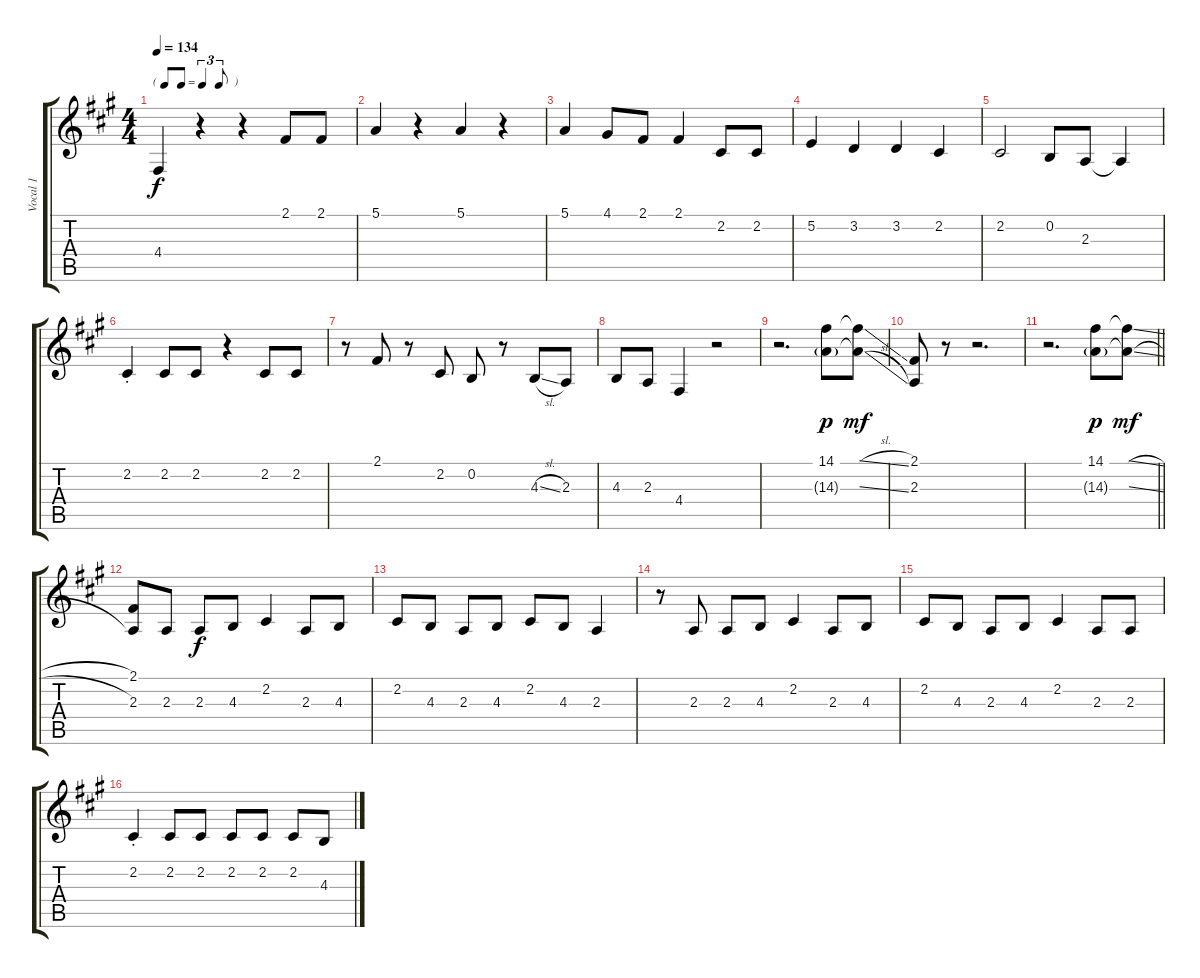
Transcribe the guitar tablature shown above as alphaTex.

\track ("Vocal 1" "Vocal 1") {instrument baritonesax}
\staff {score tabs}
\tuning (E4 B3 G3 D3 A2 E2) {hide}
\ts (4 4)
\tf triplet8th
\tempo 134
\clef g2
\ks f#minor
4.4{t}.4{dy f} r.4 r.4 2.1.8 2.1.8 |
5.1.4 r.4 5.1.4 r.4 |
5.1.4 4.1.8 2.1.8 2.1.4 2.2.8 2.2.8 |
5.2.4 3.2.4 3.2.4 2.2.4 |
2.2.2 0.2.8 2.3.8 2.3{t}.4 |
2.2{st}.4 2.2.8 2.2.8 r.4 2.2.8 2.2.8 |
r.8 2.1.8 r.8 2.2.8 0.2.8 r.8 4.3{sl}.8 2.3.8 |
4.3.8 2.3.8 4.4.4 r.2 |
r.2{d} (14.1 14.3{g}).8{dy p} (14.1{sl t} 14.3{sl t}).8{dy mf volume 2} |
(2.1 2.3).8 r.8 r.2{d} |
\barLineRight lightlight
r.2{d volume 16} (14.1 14.3{g}).8{dy p} (14.1{sl t} 14.3{sl t}).8{dy mf volume 2} |
(2.1 2.3).8 2.3.8{volume 16} 2.3.8{dy f} 4.3.8 2.2.4 2.3.8 4.3.8 |
2.2.8 4.3.8 2.3.8 4.3.8 2.2.8 4.3.8 2.3.4 |
r.8 2.3.8 2.3.8 4.3.8 2.2.4 2.3.8 4.3.8 |
2.2.8 4.3.8 2.3.8 4.3.8 2.2.4 2.3.8 2.3.8 |
2.2{st}.4 2.2.8 2.2.8 2.2.8 2.2.8 2.2.8 4.3.8
